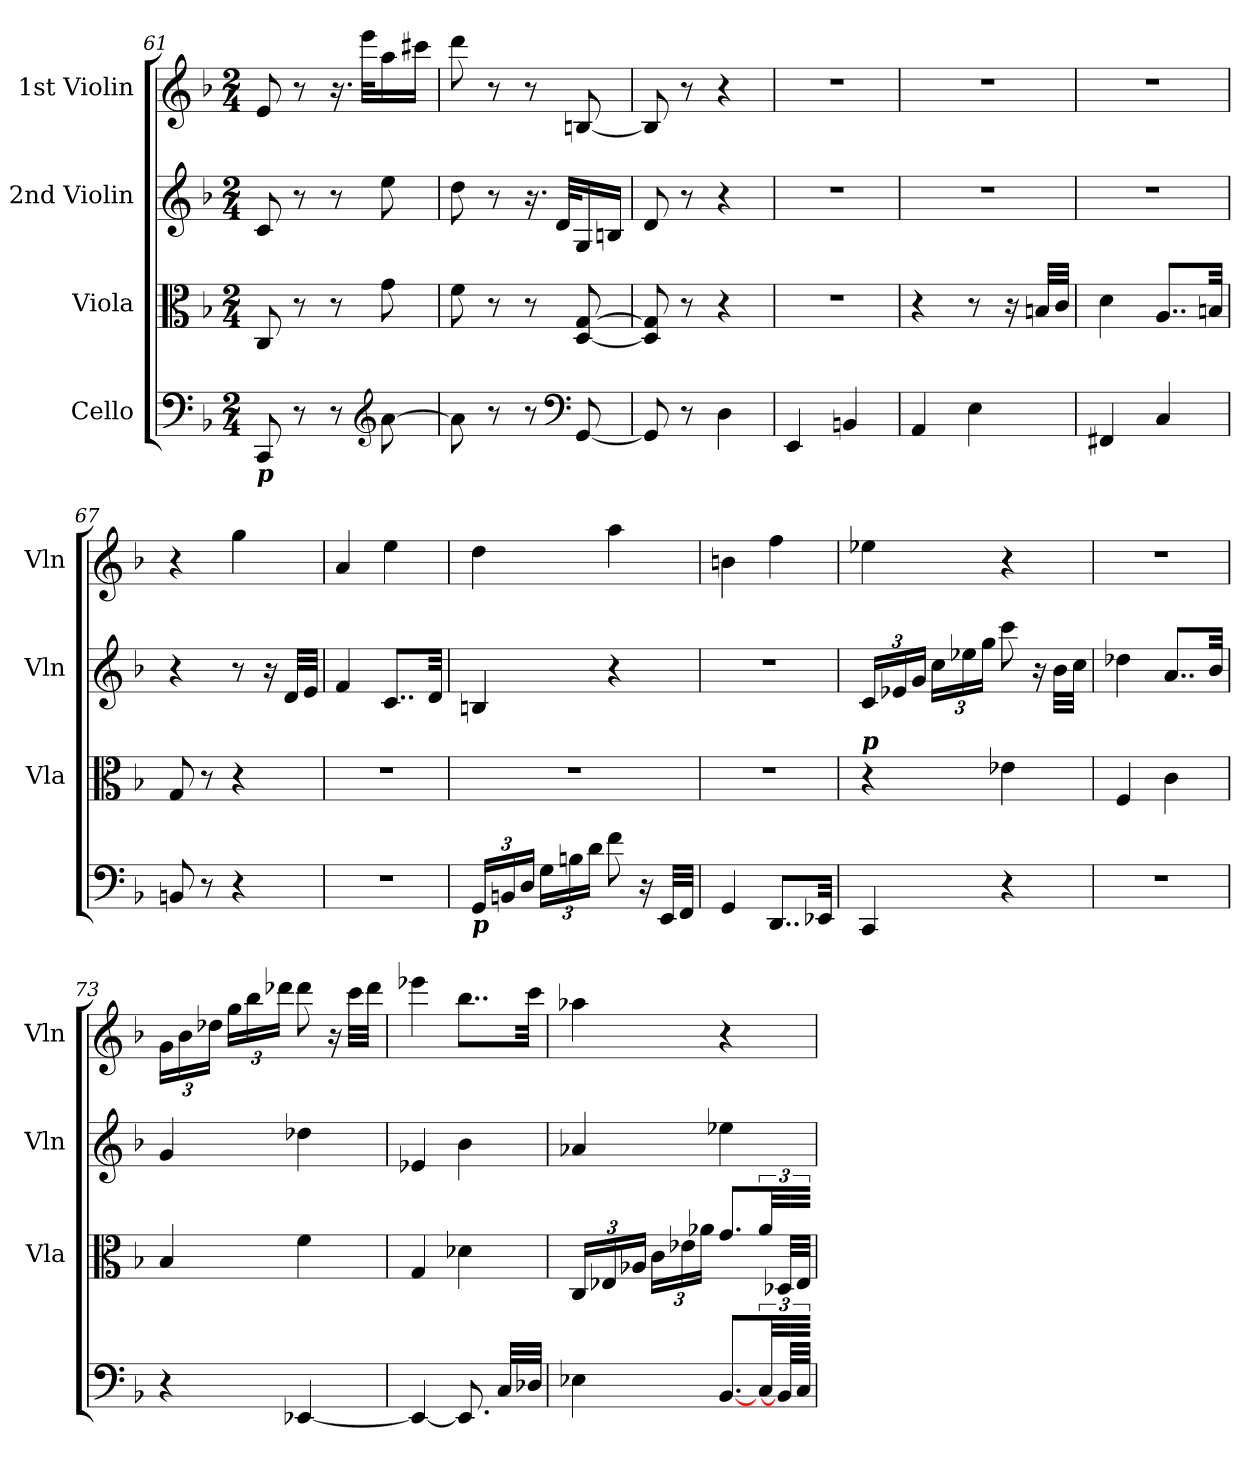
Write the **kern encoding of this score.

**kern	**kern	**kern	**kern
*part4	*part3	*part2	*part1
*staff4	*staff3	*staff2	*staff1
*I"Cello	*I"Viola	*I"2nd Violin	*I"1st Violin
*	*I'Vla	*I'Vln	*I'Vln
*clefF4	*clefC3	*clefG2	*clefG2
*k[b-]	*k[b-]	*k[b-]	*k[b-]
*F:	*F:	*F:	*F:
*M2/4	*M2/4	*M2/4	*M2/4
=61	=61	=61	=61
!LO:TX:b:Bi:t=p	!	!	!
8CC/	8C/	8c/	8e/
8r	8r	8r	8r
8r	8r	8r	16.r
.	.	.	32eee\KLL
*clefG2	*	*	*
[8a\	8g\	8ee\	16aa\
.	.	.	16ccc#X\JJ
!!LO:LB:g=z
=62	=62	=62	=62
8a\]	8f\	8dd\	8ddd\
8r	8r	8r	8r
8r	8r	16.r	8r
.	.	32d/KLL	.
*clefF4	*	*	*
[8GG/	[8D/ [8G/	16G/	[8Bn/
.	.	16Bn/JJ	.
=63	=63	=63	=63
8GG/]	8D/] 8G/]	8d/	8B/]
8r	8r	8r	8r
4D\	4r	4r	4r
=64	=64	=64	=64
4EE/	2r	2r	2r
4BBn/	.	.	.
=65	=65	=65	=65
4AA/	4r	2r	2r
4E\	8r	.	.
.	16r	.	.
.	32Bn/LLL	.	.
.	32c/JJJ	.	.
=66	=66	=66	=66
4FF#X/	4d\	2r	2r
4C/	8..A/L	.	.
.	32Bn/Jkk	.	.
=67	=67	=67	=67
8BBn/	8G/	4r	4r
8r	8r	.	.
4r	4r	8r	4gg\
.	.	16r	.
.	.	32d/LLL	.
.	.	32e/JJJ	.
!!LO:LB:g=z
=68	=68	=68	=68
2r	2r	4f/	4a/
.	.	8..c/L	4ee\
.	.	32d/Jkk	.
=69	=69	=69	=69
*Xbrackettup	*	*	*
!LO:TX:b:Bi:t=p	!	!	!
24GG/LL	2r	4Bn/	4dd\
24BBn/	.	.	.
24D/JJ	.	.	.
24G\LL	.	.	.
24Bn\	.	.	.
24d\JJ	.	.	.
8f\	.	4r	4aa\
16r	.	.	.
32EE/LLL	.	.	.
32FF/JJJ	.	.	.
=70	=70	=70	=70
4GG/	2r	2r	4bn\
8..DD/L	.	.	4ff\
32EE-X/Jkk	.	.	.
=71	=71	=71	=71
*	*	*Xbrackettup	*
!	!LO:TX:a:Bi:t=p	!	!
4CC/	4r	24c/LL	4ee-X\
.	.	24e-X/	.
.	.	24g/JJ	.
.	.	24cc\LL	.
.	.	24ee-X\	.
.	.	24gg\JJ	.
4r	4e-X\	8ccc\	4r
.	.	16r	.
.	.	32b-\LLL	.
.	.	32cc\JJJ	.
=72	=72	=72	=72
2r	4F/	4dd-X\	2r
.	4c\	8..a/L	.
.	.	32b-/Jkk	.
!!LO:PB:g=z
=73	=73	=73	=73
*	*	*	*Xbrackettup
4r	4B-/	4g/	24g\LL
.	.	.	24b-\
.	.	.	24dd-X\JJ
.	.	.	24gg\LL
.	.	.	24bb-\
.	.	.	24ddd-X\JJ
[4EE-X/	4f\	4dd-X\	8ddd-\
.	.	.	16r
.	.	.	32ccc\LLL
.	.	.	32ddd-\JJJ
=74	=74	=74	=74
4EE-/_	4G/	4e-X/	4eee-X\
8.EE-/]	4d-X\	4b-\	8..bb-\L
32C/LLL	.	.	.
32D-X/JJJ	.	.	32ccc\Jkk
=75	=75	=75	=75
*	*Xbrackettup	*	*
4E-X\	24C/LL	4a-X/	4aa-X\
.	24E-X/	.	.
.	24A-X/JJ	.	.
.	24c\LL	.	.
.	24e-X\	.	.
.	24a-X\JJ	.	.
[8.BB-/L	8.g\L	4ee-X\	4r
*brackettup	*brackettup	*	*
48C/Jkk	48a-\Jkk	.	.
48BB-/LLL]	48D-X/LLL	.	.
48C/JJJ	48E-/JJJ	.	.
=	=	=	=
*-	*-	*-	*-
